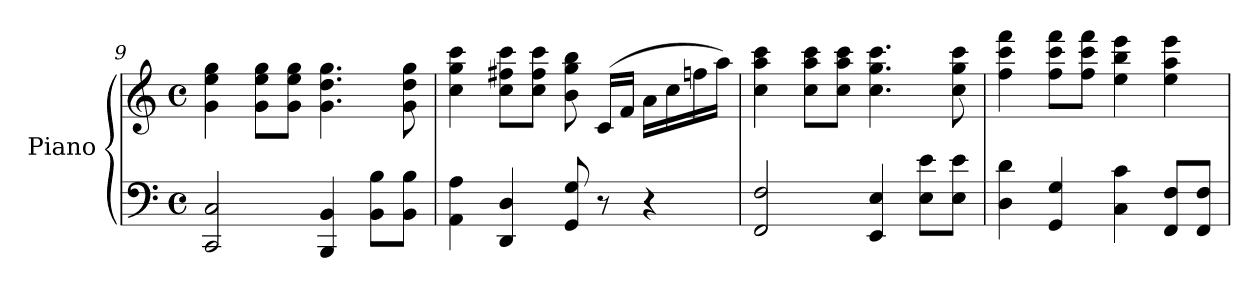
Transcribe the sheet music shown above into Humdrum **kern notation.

**kern	**kern
*part1	*part1
*staff2	*staff1
*I"Piano	*
*I'Pno.	*
*clefF4	*clefG2
*k[]	*k[]
*M4/4	*M4/4
*met(c)	*met(c)
=9	=9
2CC/ 2C/	4g\ 4ee\ 4gg\
.	8g\ 8ee\ 8gg\L
.	8g\ 8ee\ 8gg\J
4BBB/ 4BB/	4.g\ 4.dd\ 4.gg\
8BB\ 8B\L	.
8BB\ 8B\J	8g\ 8dd\ 8gg\
=10	=10
4AA\ 4A\	4cc\ 4gg\ 4ccc\
4DD/ 4D/	8cc\ 8ff#X\ 8ccc\L
.	8cc\ 8ff#\ 8ccc\J
8GG/ 8G/	8b\ 8gg\ 8bb\
8r	(16c/LL
.	16f/JJ
4r	16a\LL
.	16cc\
.	16ffn\
.	16aa\JJ)
=11	=11
2FF/ 2F/	4cc\ 4aa\ 4ccc\
.	8cc\ 8aa\ 8ccc\L
.	8cc\ 8aa\ 8ccc\J
4EE/ 4E/	4.cc\ 4.gg\ 4.ccc\
8E\ 8e\L	.
8E\ 8e\J	8cc\ 8gg\ 8ccc\
=12	=12
4D\ 4d\	4ff\ 4ccc\ 4fff\
4GG/ 4G/	8ff\ 8ccc\ 8fff\L
.	8ff\ 8ccc\ 8fff\J
4C\ 4c\	4ee\ 4bb\ 4eee\
8FF/ 8F/L	4ee\ 4aa\ 4eee\
8FF/ 8F/J	.
=	=
*-	*-
